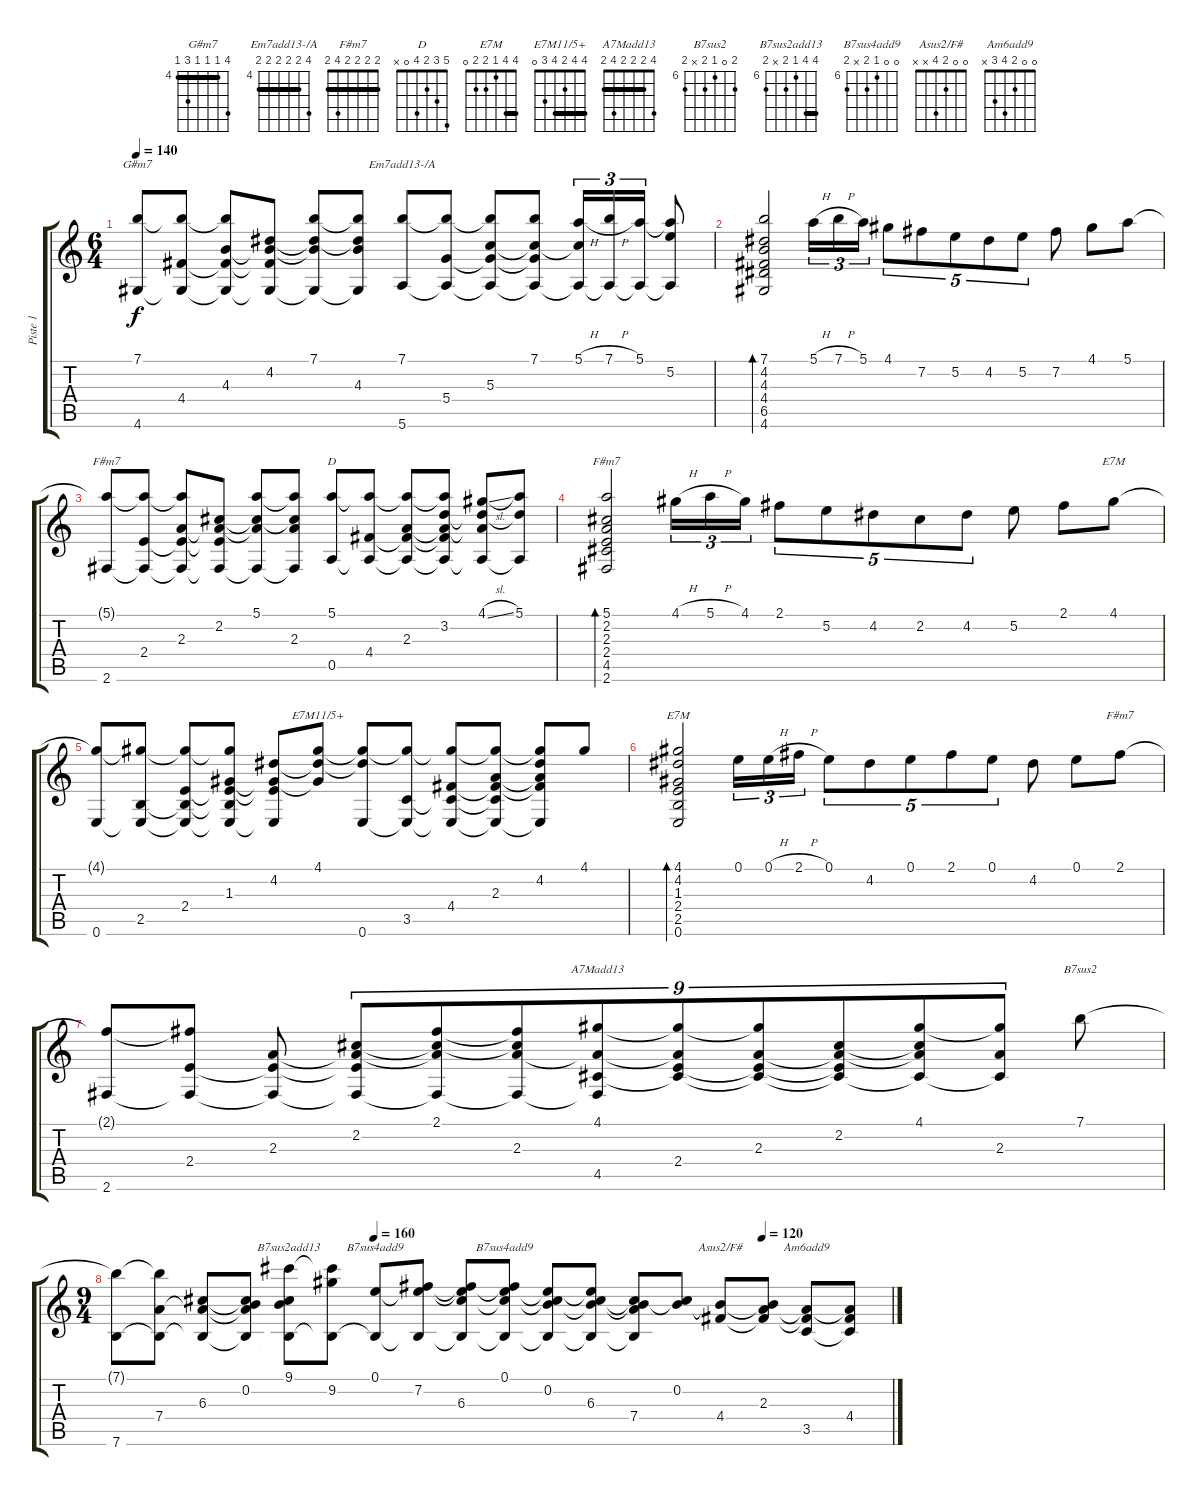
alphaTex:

\track ("Piste 1" "Piste 1") {instrument acousticguitarnylon}
\staff {score tabs}
\tuning (E4 B3 G3 D3 A2 E2) {hide}
\chord ("G#m7" 7 4 4 4 6 4) {firstfret 4 barre 4}
\chord ("Em7add13-/A" 7 5 5 5 5 5) {firstfret 4 barre 5}
\chord ("F#m7" 5 2 2 2 4 2) {firstfret 2 barre 2}
\chord ("D" 5 3 2 4 0 x)
\chord ("F#m7" 5 2 2 2 4 2) {barre 2}
\chord ("E7M" 4 4 1 2 2 x) {barre 4}
\chord ("E7M11/5+" 4 4 2 4 3 0) {barre 4}
\chord ("E7M" 4 4 1 2 2 0) {barre 4}
\chord ("F#m7" 2 2 2 2 4 2) {barre 2}
\chord ("A7Madd13" 4 2 2 2 4 2) {barre 2}
\chord ("B7sus2" 7 0 6 7 x 7) {firstfret 6}
\chord ("B7sus2add13" 9 9 6 7 x 7) {firstfret 6 barre 9}
\chord ("B7sus4add9" 0 7 6 7 x 7) {firstfret 6}
\chord ("B7sus4add9" 0 0 6 7 x 7) {firstfret 6}
\chord ("Asus2/F#" 0 0 2 4 x x)
\chord ("Am6add9" 0 0 2 4 3 x)
\ts (6 4)
\tempo 140
\clef g2
\ks c
(7.1{t} 4.6).8{ch "G#m7" dy f} (7.1{t} 4.4 4.6{t}).8 (7.1{t} 4.3 4.4{t} 4.6{t}).8 (4.2 4.3{t} 4.4{t} 4.6{t}).8 (7.1 4.2{t} 4.3{t} 4.6{t}).8 (7.1{t} 4.2{t} 4.3 4.6{t}).8 (7.1 5.6).8{ch "Em7add13-/A"} (7.1{t} 5.4 5.6{t}).8 (7.1{t} 5.3 5.4{t} 5.6{t}).8 (7.1 5.3{t} 5.4{t} 5.6{t}).8 (5.1{h} 5.3{t} 5.6{t}).16{tu (3 2)} (7.1{h} 5.6{t}).16{tu (3 2)} (5.1 5.6{t}).16{tu (3 2)} (5.1{t} 5.2 5.6{t}).8 |
(7.1 4.2 4.3 4.4 6.5 4.6).2{bd 480} 5.1{h}.16{tu (3 2)} 7.1{h}.16{tu (3 2)} 5.1.16{tu (3 2)} 4.1.8{tu (5 4)} 7.2.8{tu (5 4)} 5.2.8{tu (5 4)} 4.2.8{tu (5 4)} 5.2.8{tu (5 4)} 7.2.8 4.1.8 5.1.8 |
(5.1{t} 2.6).8{ch "F#m7"} (5.1{t} 2.4 2.6{t}).8 (5.1{t} 2.3 2.4{t} 2.6{t}).8 (2.2 2.3{t} 2.4{t} 2.6{t}).8 (5.1 2.2{t} 2.3{t} 2.6{t}).8 (5.1{t} 2.2{t} 2.3 2.6{t}).8 (5.1 0.5).8{ch "D"} (5.1{t} 4.4 0.5{t}).8 (5.1{t} 2.3 4.4{t} 0.5{t}).8 (5.1{t} 3.2 2.3{t} 4.4{t} 0.5{t}).8 (4.1{sl} 3.2{t} 2.3{t} 0.5{t}).8 (5.1 3.2{t} 0.5{t}).8 |
(5.1 2.2 2.3 2.4 4.5 2.6).2{bd 480 ch "F#m7"} 4.1{h}.16{tu (3 2)} 5.1{h}.16{tu (3 2)} 4.1.16{tu (3 2)} 2.1.8{tu (5 4)} 5.2.8{tu (5 4)} 4.2.8{tu (5 4)} 2.2.8{tu (5 4)} 4.2.8{tu (5 4)} 5.2.8 2.1.8 4.1.8{ch "E7M"} |
(4.1{t} 0.6).8 (4.1{t} 2.5 0.6{t}).8 (4.1{t} 2.4 2.5{t} 0.6{t}).8 (4.1{t} 1.3 2.4{t} 2.5{t} 0.6{t}).8 (4.2 1.3{t} 2.4{t} 0.6{t}).8 (4.1 4.2{t} 1.3{t}).8{ch "E7M11/5+"} (4.1{t} 4.2{t} 0.6).8 (4.1{t} 3.5 0.6{t}).8 (4.1{t} 4.4 3.5{t} 0.6{t}).8 (4.1{t} 2.3 4.4{t} 3.5{t} 0.6{t}).8 (4.1{t} 4.2 2.3{t} 4.4{t} 0.6{t}).8 4.1.8 |
(4.1 4.2 1.3 2.4 2.5 0.6).2{bd 480 ch "E7M"} 0.1.16{tu (3 2)} 0.1{h}.16{tu (3 2)} 2.1{h}.16{tu (3 2)} 0.1.8{tu (5 4)} 4.2.8{tu (5 4)} 0.1.8{tu (5 4)} 2.1.8{tu (5 4)} 0.1.8{tu (5 4)} 4.2.8 0.1.8 2.1.8{ch "F#m7"} |
(2.1{t} 2.6).8 (2.1{t} 2.4 2.6{t}).8 (2.3 2.4{t} 2.6{t}).8 (2.2 2.3{t} 2.4{t} 2.6{t}).8{tu (9 8)} (2.1 2.2{t} 2.3{t} 2.6{t}).8{tu (9 8)} (2.1{t} 2.2{t} 2.3 2.6{t}).8{tu (9 8)} (4.1 2.3{t} 4.5 2.6{t}).8{tu (9 8) ch "A7Madd13"} (4.1{t} 2.3{t} 2.4 4.5{t}).8{tu (9 8)} (4.1{t} 2.3 2.4{t} 4.5{t}).8{tu (9 8)} (2.2 2.3{t} 2.4{t} 4.5{t}).8{tu (9 8)} (4.1 2.2{t} 2.3{t} 4.5{t}).8{tu (9 8)} (4.1{t} 2.3 4.5{t}).8{tu (9 8)} 7.1.8{ch "B7sus2"} |
\ts (9 4)
\tempo (160 0.3333333333333333)
\tempo (120 0.8333333333333334)
(7.1{t} 7.6).8 (7.1{t} 7.4 7.6{t}).8 (6.3 7.4{t} 7.6{t}).8 (0.2 6.3{t} 7.4{t} 7.6{t}).8 (9.1 0.2{t} 6.3{t} 7.6{t}).8{ch "B7sus2add13"} (9.1{t} 9.2 7.6{t}).8 (0.1 7.6{t}).8{ch "B7sus4add9"} (0.1{t} 7.2 7.6{t}).8 (0.1{t} 7.2{t} 6.3 7.6{t}).8 (0.1 7.2{t} 6.3{t} 7.6{t}).8{ch "B7sus4add9"} (0.1{t} 0.2 6.3{t} 7.6{t}).8 (0.1{t} 0.2{t} 6.3 7.6{t}).8 (0.2{t} 6.3{t} 7.4 7.6{t}).8 (0.2 6.3{t}).8 (0.2{t} 4.4).8{ch "Asus2/F#"} (0.2{t} 2.3 4.4{t}).8 (2.3{t} 4.4{t} 3.5).8{ch "Am6add9"} (2.3{t} 4.4 3.5{t}).8
